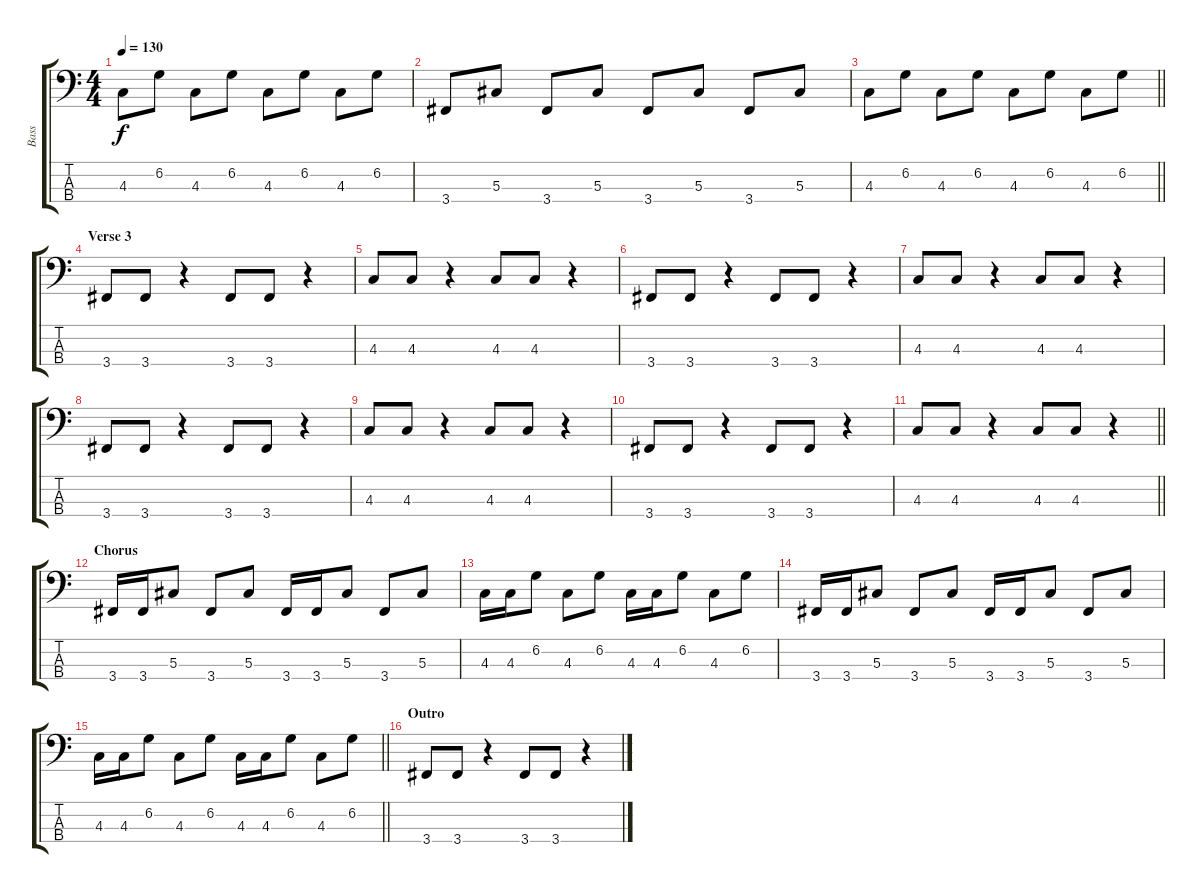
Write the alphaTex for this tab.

\track ("Bass" "Bass") {instrument slapbass1}
\staff {score tabs}
\tuning (Gb2 Db2 Ab1 Eb1) {hide}
\ts (4 4)
\tempo 130
\clef f4
\ks c
4.3.8{dy f} 6.2.8 4.3.8 6.2.8 4.3.8 6.2.8 4.3.8 6.2.8 |
3.4.8 5.3.8 3.4.8 5.3.8 3.4.8 5.3.8 3.4.8 5.3.8 |
\barLineRight lightlight
4.3.8 6.2.8 4.3.8 6.2.8 4.3.8 6.2.8 4.3.8 6.2.8 |
\section ("" "Verse 3")
3.4.8 3.4.8 r.4 3.4.8 3.4.8 r.4 |
4.3.8 4.3.8 r.4 4.3.8 4.3.8 r.4 |
3.4.8 3.4.8 r.4 3.4.8 3.4.8 r.4 |
4.3.8 4.3.8 r.4 4.3.8 4.3.8 r.4 |
3.4.8 3.4.8 r.4 3.4.8 3.4.8 r.4 |
4.3.8 4.3.8 r.4 4.3.8 4.3.8 r.4 |
3.4.8 3.4.8 r.4 3.4.8 3.4.8 r.4 |
\barLineRight lightlight
4.3.8 4.3.8 r.4 4.3.8 4.3.8 r.4 |
\section ("" "Chorus")
3.4.16 3.4.16 5.3.8 3.4.8 5.3.8 3.4.16 3.4.16 5.3.8 3.4.8 5.3.8 |
4.3.16 4.3.16 6.2.8 4.3.8 6.2.8 4.3.16 4.3.16 6.2.8 4.3.8 6.2.8 |
3.4.16 3.4.16 5.3.8 3.4.8 5.3.8 3.4.16 3.4.16 5.3.8 3.4.8 5.3.8 |
\barLineRight lightlight
4.3.16 4.3.16 6.2.8 4.3.8 6.2.8 4.3.16 4.3.16 6.2.8 4.3.8 6.2.8 |
\section ("" "Outro")
3.4.8 3.4.8 r.4 3.4.8 3.4.8 r.4
